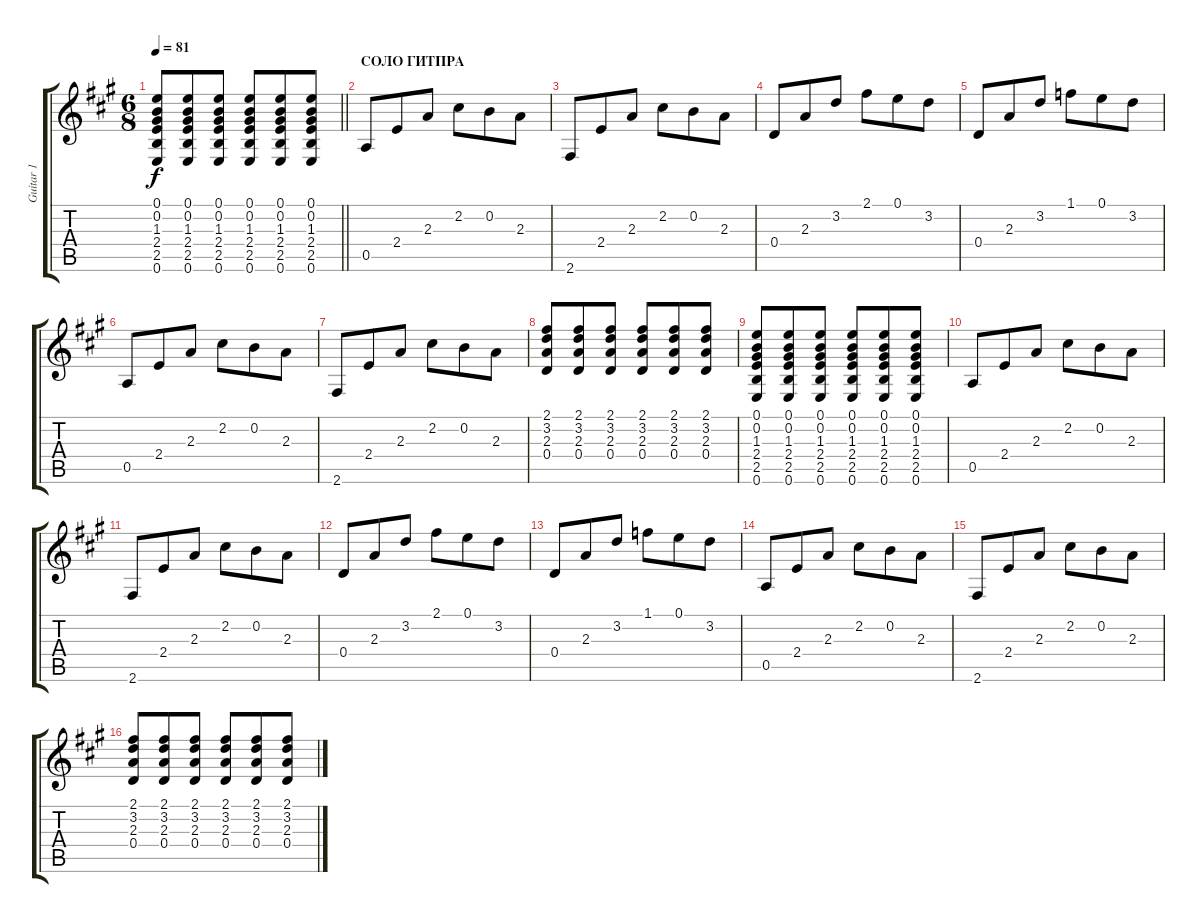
\track ("Guitar 1" "Guitar 1") {instrument electricguitarclean}
\staff {score tabs}
\tuning (E4 B3 G3 D3 A2 E2) {hide}
\ts (6 8)
\tempo 81
\clef g2
\barLineRight lightlight
\ks a
(0.1 0.2 1.3 2.4 2.5 0.6).8{dy f} (0.1 0.2 1.3 2.4 2.5 0.6).8 (0.1 0.2 1.3 2.4 2.5 0.6).8 (0.1 0.2 1.3 2.4 2.5 0.6).8 (0.1 0.2 1.3 2.4 2.5 0.6).8 (0.1 0.2 1.3 2.4 2.5 0.6).8 |
\section ("" "СОЛО ГИТПРА")
0.5.8 2.4.8 2.3.8 2.2.8 0.2.8 2.3.8 |
2.6.8 2.4.8 2.3.8 2.2.8 0.2.8 2.3.8 |
0.4.8 2.3.8 3.2.8 2.1.8 0.1.8 3.2.8 |
0.4.8 2.3.8 3.2.8 1.1.8 0.1.8 3.2.8 |
0.5.8 2.4.8 2.3.8 2.2.8 0.2.8 2.3.8 |
2.6.8 2.4.8 2.3.8 2.2.8 0.2.8 2.3.8 |
(2.1 3.2 2.3 0.4).8 (2.1 3.2 2.3 0.4).8 (2.1 3.2 2.3 0.4).8 (2.1 3.2 2.3 0.4).8 (2.1 3.2 2.3 0.4).8 (2.1 3.2 2.3 0.4).8 |
(0.1 0.2 1.3 2.4 2.5 0.6).8 (0.1 0.2 1.3 2.4 2.5 0.6).8 (0.1 0.2 1.3 2.4 2.5 0.6).8 (0.1 0.2 1.3 2.4 2.5 0.6).8 (0.1 0.2 1.3 2.4 2.5 0.6).8 (0.1 0.2 1.3 2.4 2.5 0.6).8 |
0.5.8 2.4.8 2.3.8 2.2.8 0.2.8 2.3.8 |
2.6.8 2.4.8 2.3.8 2.2.8 0.2.8 2.3.8 |
0.4.8 2.3.8 3.2.8 2.1.8 0.1.8 3.2.8 |
0.4.8 2.3.8 3.2.8 1.1.8 0.1.8 3.2.8 |
0.5.8 2.4.8 2.3.8 2.2.8 0.2.8 2.3.8 |
2.6.8 2.4.8 2.3.8 2.2.8 0.2.8 2.3.8 |
(2.1 3.2 2.3 0.4).8 (2.1 3.2 2.3 0.4).8 (2.1 3.2 2.3 0.4).8 (2.1 3.2 2.3 0.4).8 (2.1 3.2 2.3 0.4).8 (2.1 3.2 2.3 0.4).8
